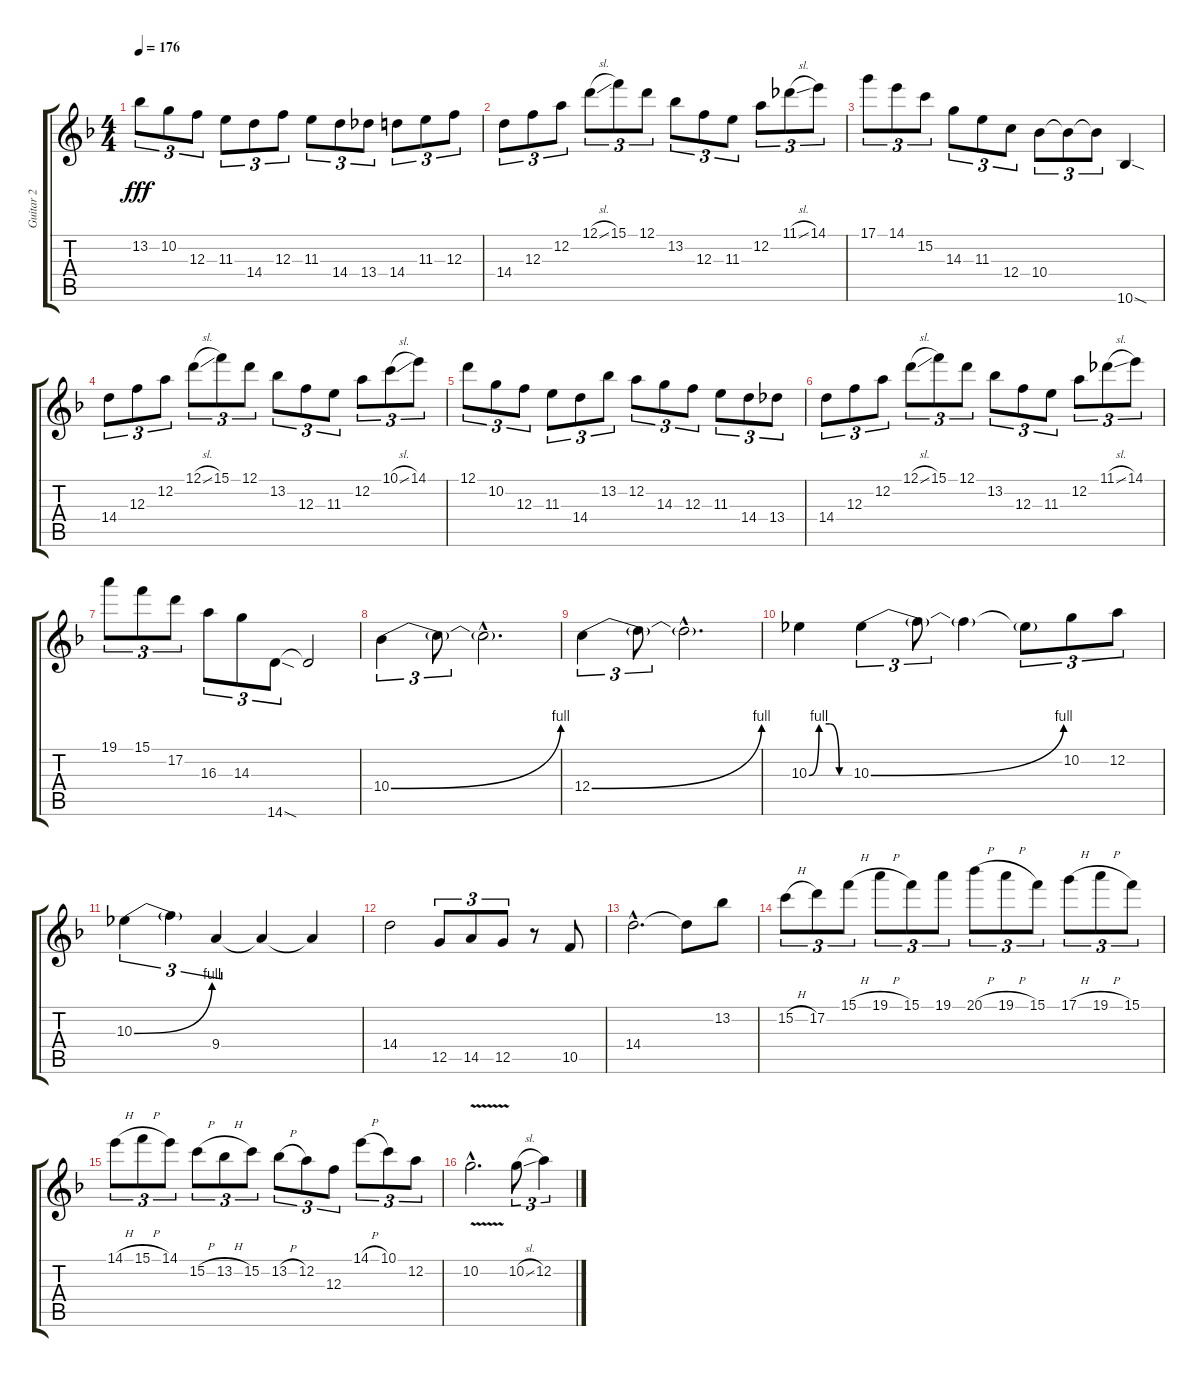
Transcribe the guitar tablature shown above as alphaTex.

\track ("Guitar 2" "Guitar 2") {instrument distortionguitar}
\staff {score tabs}
\tuning (D4 A3 F3 C3 G2 C2) {hide}
\ts (4 4)
\tempo 176
\clef g2
\ks f
13.2.8{tu (3 2) dy fff} 10.2.8{tu (3 2)} 12.3.8{tu (3 2)} 11.3.8{tu (3 2)} 14.4.8{tu (3 2)} 12.3.8{tu (3 2)} 11.3.8{tu (3 2)} 14.4.8{tu (3 2)} 13.4.8{tu (3 2)} 14.4.8{tu (3 2)} 11.3.8{tu (3 2)} 12.3.8{tu (3 2)} |
14.4.8{tu (3 2)} 12.3.8{tu (3 2)} 12.2.8{tu (3 2)} 12.1{sl}.8{tu (3 2)} 15.1.8{tu (3 2)} 12.1.8{tu (3 2)} 13.2.8{tu (3 2)} 12.3.8{tu (3 2)} 11.3.8{tu (3 2)} 12.2.8{tu (3 2)} 11.1{sl}.8{tu (3 2)} 14.1.8{tu (3 2)} |
17.1.8{tu (3 2)} 14.1.8{tu (3 2)} 15.2.8{tu (3 2)} 14.3.8{tu (3 2)} 11.3.8{tu (3 2)} 12.4.8{tu (3 2)} 10.4.8{tu (3 2)} 10.4{t}.8{tu (3 2)} 10.4{t}.8{tu (3 2)} 10.6{sod}.4 |
14.4.8{tu (3 2)} 12.3.8{tu (3 2)} 12.2.8{tu (3 2)} 12.1{sl}.8{tu (3 2)} 15.1.8{tu (3 2)} 12.1.8{tu (3 2)} 13.2.8{tu (3 2)} 12.3.8{tu (3 2)} 11.3.8{tu (3 2)} 12.2.8{tu (3 2)} 10.1{sl}.8{tu (3 2)} 14.1.8{tu (3 2)} |
12.1.8{tu (3 2)} 10.2.8{tu (3 2)} 12.3.8{tu (3 2)} 11.3.8{tu (3 2)} 14.4.8{tu (3 2)} 13.2.8{tu (3 2)} 12.2.8{tu (3 2)} 14.3.8{tu (3 2)} 12.3.8{tu (3 2)} 11.3.8{tu (3 2)} 14.4.8{tu (3 2)} 13.4.8{tu (3 2)} |
14.4.8{tu (3 2)} 12.3.8{tu (3 2)} 12.2.8{tu (3 2)} 12.1{sl}.8{tu (3 2)} 15.1.8{tu (3 2)} 12.1.8{tu (3 2)} 13.2.8{tu (3 2)} 12.3.8{tu (3 2)} 11.3.8{tu (3 2)} 12.2.8{tu (3 2)} 11.1{sl}.8{tu (3 2)} 14.1.8{tu (3 2)} |
19.1.8{tu (3 2)} 15.1.8{tu (3 2)} 17.2.8{tu (3 2)} 16.3.8{tu (3 2)} 14.3.8{tu (3 2)} 14.6{sod}.8{tu (3 2)} 14.6{t}.2 |
10.4{be (bend 0 0 60 4)}.4{tu (3 2)} 10.4{t}.8{tu (3 2)} 10.4{hac t}.2{d} |
12.4{be (bend 0 0 60 4)}.4{tu (3 2)} 12.4{t}.8{tu (3 2)} 12.4{hac t}.2{d} |
10.3{be (custom 0 0 15 4 30 4 45 0 60 0)}.4 10.3{be (bend 0 0 60 4)}.4{tu (3 2)} 10.3{t}.8{tu (3 2)} 10.3{t}.4 10.3{t}.8{tu (3 2)} 10.2.8{tu (3 2)} 12.2.8{tu (3 2)} |
10.3{be (bend 0 0 60 4)}.4{tu (3 2)} 10.3{t}.4{tu (3 2)} 9.4.4{tu (3 2)} 9.4{t}.4 9.4{t}.4 |
14.4.2 12.5.8{tu (3 2)} 14.5.8{tu (3 2)} 12.5.8{tu (3 2)} r.8 10.5.8 |
14.4{hac}.2{d} 14.4{t}.8 13.2.8 |
15.2{h}.8{tu (3 2)} 17.2.8{tu (3 2)} 15.1{h}.8{tu (3 2)} 19.1{h}.8{tu (3 2)} 15.1.8{tu (3 2)} 19.1.8{tu (3 2)} 20.1{h}.8{tu (3 2)} 19.1{h}.8{tu (3 2)} 15.1.8{tu (3 2)} 17.1{h}.8{tu (3 2)} 19.1{h}.8{tu (3 2)} 15.1.8{tu (3 2)} |
14.1{h}.8{tu (3 2)} 15.1{h}.8{tu (3 2)} 14.1.8{tu (3 2)} 15.2{h}.8{tu (3 2)} 13.2{h}.8{tu (3 2)} 15.2.8{tu (3 2)} 13.2{h}.8{tu (3 2)} 12.2.8{tu (3 2)} 12.3.8{tu (3 2)} 14.1{h}.8{tu (3 2)} 10.1.8{tu (3 2)} 12.2.8{tu (3 2)} |
10.2{v hac}.2{d} 10.2{sl}.8{tu (3 2)} 12.2.4{tu (3 2)}
